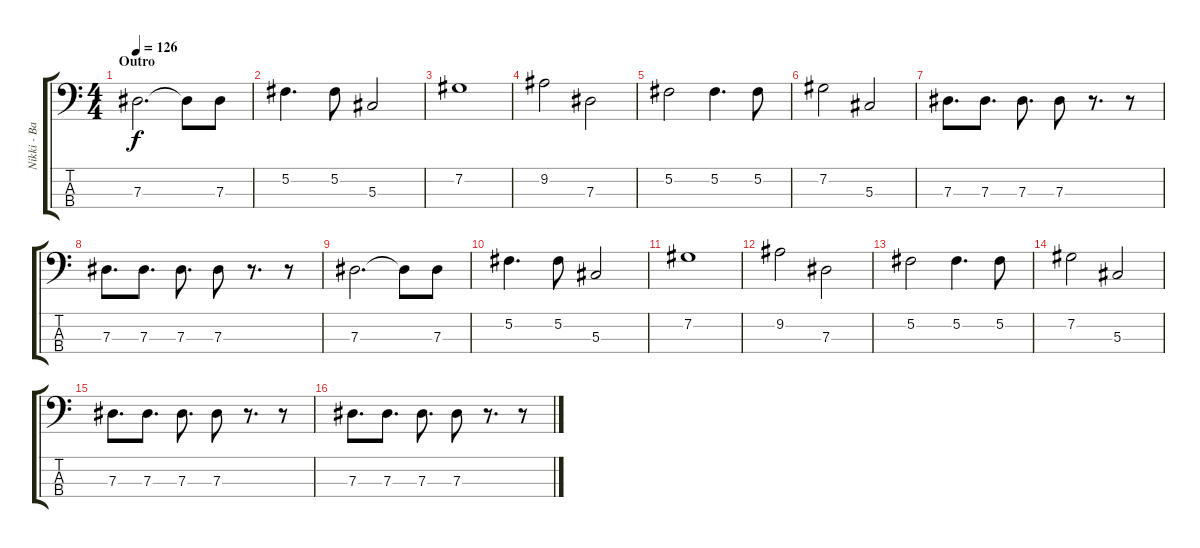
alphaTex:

\track ("Nikki - Bass" "Nikki - Ba") {instrument electricbasspick}
\staff {score tabs}
\tuning (Gb2 Db2 Ab1 Eb1) {hide}
\ts (4 4)
\section ("" "Outro")
\tempo 126
\clef f4
\ks c
7.3.2{d dy f} 7.3{t}.8 7.3.8 |
5.2.4{d} 5.2.8 5.3.2 |
7.2.1 |
9.2.2 7.3.2 |
5.2.2 5.2.4{d} 5.2.8 |
7.2.2 5.3.2 |
7.3.8{d} 7.3.8{d} 7.3.8{d} 7.3.8 r.8{d} r.8 |
7.3.8{d} 7.3.8{d} 7.3.8{d} 7.3.8 r.8{d} r.8 |
7.3.2{d} 7.3{t}.8 7.3.8 |
5.2.4{d} 5.2.8 5.3.2 |
7.2.1 |
9.2.2 7.3.2 |
5.2.2 5.2.4{d} 5.2.8 |
7.2.2 5.3.2 |
7.3.8{d} 7.3.8{d} 7.3.8{d} 7.3.8 r.8{d} r.8 |
7.3.8{d} 7.3.8{d} 7.3.8{d} 7.3.8 r.8{d} r.8
